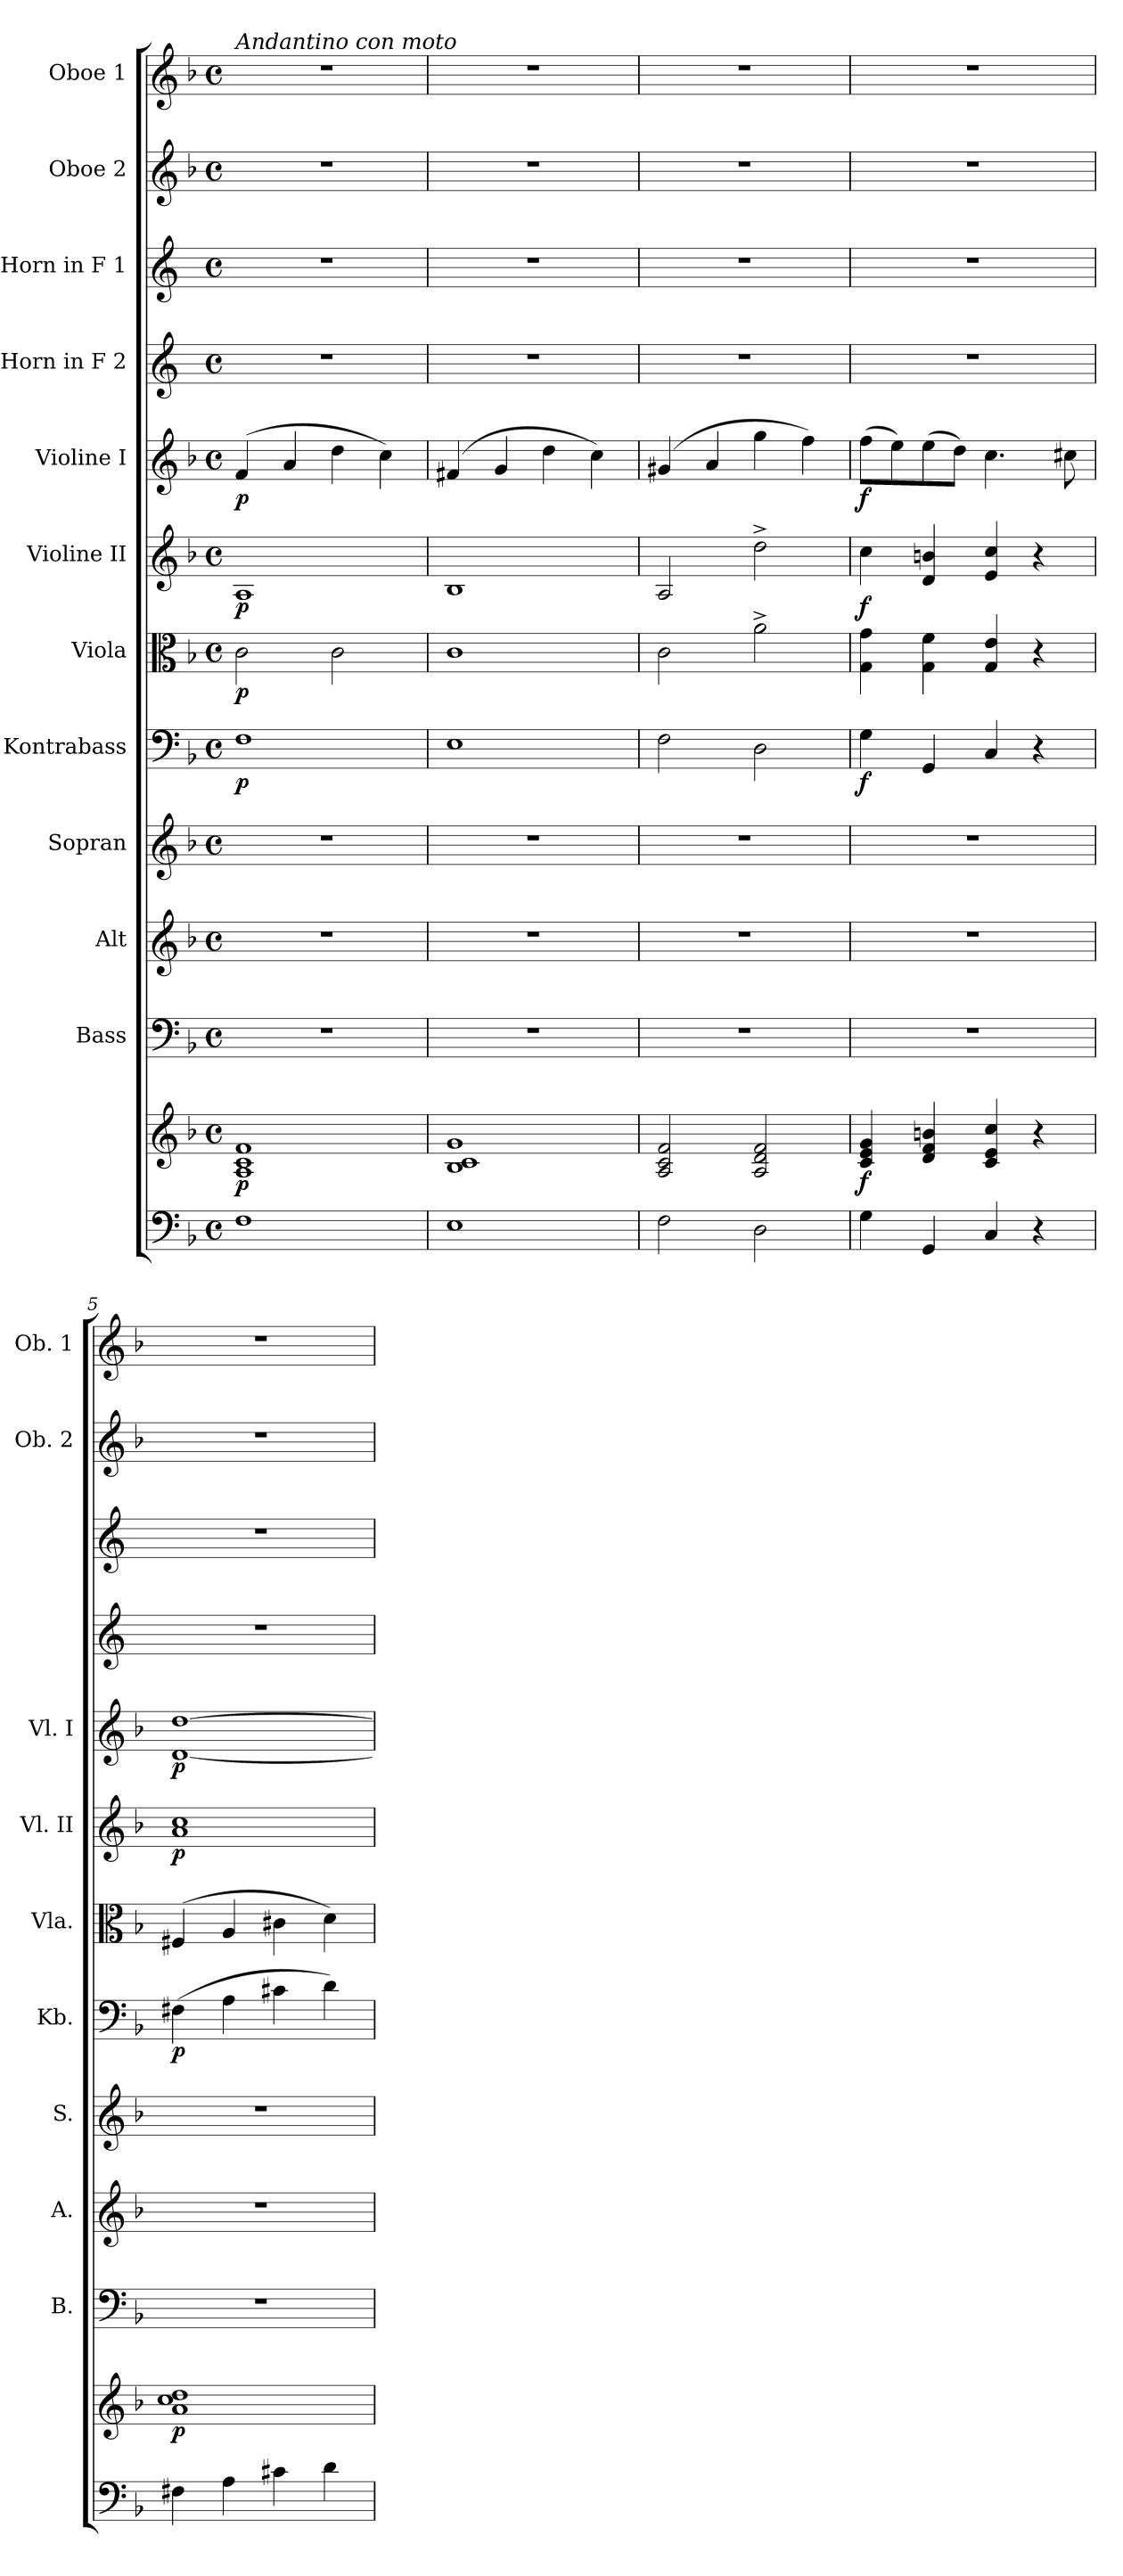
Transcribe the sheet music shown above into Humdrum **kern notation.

**kern	**kern	**dynam	**kern	**kern	**kern	**kern	**dynam	**kern	**dynam	**kern	**dynam	**kern	**dynam	**kern	**kern	**kern	**kern
*part12	*part12	*part12	*part11	*part10	*part9	*part8	*part8	*part7	*part7	*part6	*part6	*part5	*part5	*part4	*part3	*part2	*part1
*staff13	*staff12	*staff12/13	*staff11	*staff10	*staff9	*staff8	*staff8	*staff7	*staff7	*staff6	*staff6	*staff5	*staff5	*staff4	*staff3	*staff2	*staff1
*	*	*	*I"Bass	*I"Alt	*I"Sopran	*I"Kontrabass	*	*I"Viola	*	*I"Violine II	*	*I"Violine I	*	*I"Horn in F 2	*I"Horn in F 1	*I"Oboe 2	*I"Oboe 1
*	*	*	*I'B.	*I'A.	*I'S.	*I'Kb.	*	*I'Vla.	*	*I'Vl. II	*	*I'Vl. I	*	*	*	*I'Ob. 2	*I'Ob. 1
*clefF4	*clefG2	*	*clefF4	*clefG2	*clefG2	*clefF4	*	*clefC3	*	*clefG2	*	*clefG2	*	*clefG2	*clefG2	*clefG2	*clefG2
*	*	*	*	*	*	*ITrd7c12	*	*	*	*	*	*	*	*ITrd4c7	*ITrd4c7	*	*
*k[b-]	*k[b-]	*	*k[b-]	*k[b-]	*k[b-]	*k[b-]	*	*k[b-]	*	*k[b-]	*	*k[b-]	*	*k[b-]	*k[b-]	*k[b-]	*k[b-]
*F:	*F:	*	*F:	*F:	*F:	*F:	*	*F:	*	*F:	*	*F:	*	*F:	*F:	*F:	*F:
*M4/4	*M4/4	*	*M4/4	*M4/4	*M4/4	*M4/4	*	*M4/4	*	*M4/4	*	*M4/4	*	*M4/4	*M4/4	*M4/4	*M4/4
*met(c)	*met(c)	*	*met(c)	*met(c)	*met(c)	*met(c)	*	*met(c)	*	*met(c)	*	*met(c)	*	*met(c)	*met(c)	*met(c)	*met(c)
=1	=1	=1	=1	=1	=1	=1	=1	=1	=1	=1	=1	=1	=1	=1	=1	=1	=1
!	!	!	!	!	!	!	!	!	!	!	!	!	!	!	!	!	!LO:TX:a:i:t=Andantino con moto
!	!	!LO:DY:b	!	!	!	!	!LO:DY:b	!	!LO:DY:b	!	!LO:DY:b	!	!LO:DY:b	!	!	!	!
1F	1A 1c 1f	p	1r	1r	1r	1FF	p	2c\	p	1A	p	(4f/	p	1r	1r	1r	1r
.	.	.	.	.	.	.	.	.	.	.	.	4a/	.	.	.	.	.
.	.	.	.	.	.	.	.	2c\	.	.	.	4dd\	.	.	.	.	.
.	.	.	.	.	.	.	.	.	.	.	.	4cc\)	.	.	.	.	.
=2	=2	=2	=2	=2	=2	=2	=2	=2	=2	=2	=2	=2	=2	=2	=2	=2	=2
1E	1B- 1c 1g	.	1r	1r	1r	1EE	.	1c	.	1B-	.	(4f#X/	.	1r	1r	1r	1r
.	.	.	.	.	.	.	.	.	.	.	.	4g/	.	.	.	.	.
.	.	.	.	.	.	.	.	.	.	.	.	4dd\	.	.	.	.	.
.	.	.	.	.	.	.	.	.	.	.	.	4cc\)	.	.	.	.	.
=3	=3	=3	=3	=3	=3	=3	=3	=3	=3	=3	=3	=3	=3	=3	=3	=3	=3
2F\	2A/ 2c/ 2f/	.	1r	1r	1r	2FF\	.	2c\	.	2A/	.	(4g#X/	.	1r	1r	1r	1r
.	.	.	.	.	.	.	.	.	.	.	.	4a/	.	.	.	.	.
2D\	2A/ 2d/ 2f/	.	.	.	.	2DD\	.	2a^>\	.	2dd^>\	.	4gg\	.	.	.	.	.
.	.	.	.	.	.	.	.	.	.	.	.	4ff\)	.	.	.	.	.
=4	=4	=4	=4	=4	=4	=4	=4	=4	=4	=4	=4	=4	=4	=4	=4	=4	=4
!	!	!LO:DY:b	!	!	!	!	!LO:DY:b	!	!	!	!LO:DY:b	!	!LO:DY:b	!	!	!	!
4G\	4c/ 4e/ 4g/	f	1r	1r	1r	4GG\	f	4G\ 4g\	.	4cc\	f	(>8ff\L	f	1r	1r	1r	1r
.	.	.	.	.	.	.	.	.	.	.	.	8ee\)	.	.	.	.	.
4GG/	4d/ 4f/ 4bn/	.	.	.	.	4GGG/	.	4G\ 4f\	.	4d/ 4bn/	.	(>8ee\	.	.	.	.	.
.	.	.	.	.	.	.	.	.	.	.	.	8dd\J)	.	.	.	.	.
4C/	4c/ 4e/ 4cc/	.	.	.	.	4CC/	.	4G/ 4e/	.	4e/ 4cc/	.	4.cc\	.	.	.	.	.
4r	4r	.	.	.	.	4r	.	4r	.	4r	.	.	.	.	.	.	.
.	.	.	.	.	.	.	.	.	.	.	.	8cc#X\	.	.	.	.	.
=5	=5	=5	=5	=5	=5	=5	=5	=5	=5	=5	=5	=5	=5	=5	=5	=5	=5
!	!	!LO:DY:b	!	!	!	!	!LO:DY:b	!	!	!	!LO:DY:b	!	!LO:DY:b	!	!	!	!
4F#X\	1a 1cc 1dd	p	1r	1r	1r	(>4FF#X\	p	(4F#X/	.	1a 1cc	p	[1d [1dd	p	1r	1r	1r	1r
4A\	.	.	.	.	.	4AA\	.	4A/	.	.	.	.	.	.	.	.	.
4c#X\	.	.	.	.	.	4C#X\	.	4c#X\	.	.	.	.	.	.	.	.	.
4d\	.	.	.	.	.	4D\)	.	4d\)	.	.	.	.	.	.	.	.	.
=	=	=	=	=	=	=	=	=	=	=	=	=	=	=	=	=	=
*-	*-	*-	*-	*-	*-	*-	*-	*-	*-	*-	*-	*-	*-	*-	*-	*-	*-
